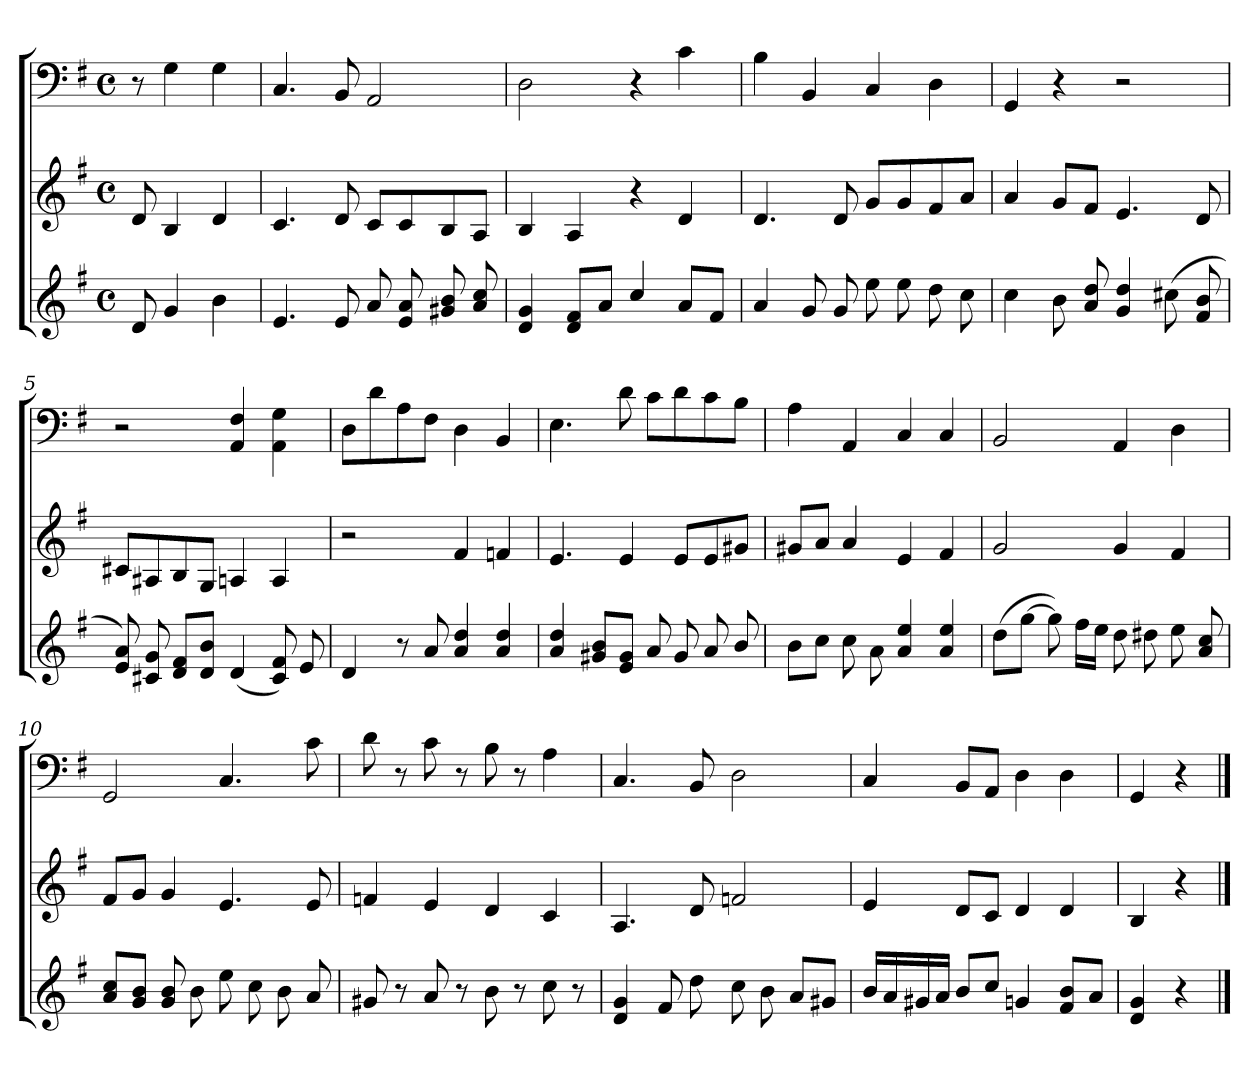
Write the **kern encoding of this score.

**kern	**kern	**kern
*part3	*part2	*part1
*staff3	*staff2	*staff1
*clefG2	*clefG2	*clefF4
*k[f#]	*k[f#]	*k[f#]
*M4/4	*M4/4	*M4/4
*met(c)	*met(c)	*met(c)
=	=	=
8d/	8d/	8r
4g/	4B/	4G\
4b\	4d/	4G\
=1	=1	=1
4.e/	4.c/	4.C/
8e/	8d/	8BB/
8a/	8c/L	2AA/
8e/ 8a/	8c/	.
8g#X/ 8b/	8B/	.
8a/ 8cc/	8A/J	.
=2	=2	=2
4d/ 4g/	4B/	2D\
8d/ 8f#/L	4A/	.
8a/J	.	.
4cc/	4r	4r
8a/L	4d/	4c\
8f#/J	.	.
=3	=3	=3
4a/	4.d/	4B\
8g/	.	4BB/
8g/	8d/	.
8ee\	8g/L	4C/
8ee\	8g/	.
8dd\	8f#/	4D\
8cc\	8a/J	.
=4	=4	=4
4cc\	4a/	4GG/
8b\	8g/L	4r
8a/ 8dd/	8f#/J	.
4g/ 4dd/	4.e/	2r
(8cc#X\	.	.
8f#/ 8b/	8d/	.
=5	=5	=5
8e/ 8a/)	8c#X/L	2r
8c#X/ 8g/	8A#X/	.
8d/ 8f#/L	8B/	.
8d/ 8b/J	8G/J	.
(4d/	4An/	4AA/ 4F#/
8c#/ 8f#/)	4A/	4AA\ 4G\
8e/	.	.
=6	=6	=6
4d/	2r	8D\L
.	.	8d\
8r	.	8A\
8a/	.	8F#\J
4a/ 4dd/	4f#/	4D\
4a/ 4dd/	4fn/	4BB/
=7	=7	=7
4a/ 4dd/	4.e/	4.E\
8g#X/ 8b/L	.	.
8e/ 8g#/J	4e/	8d\
8a/	.	8c\L
8g#/	8e/L	8d\
8a/	8e/	8c\
8b/	8g#X/J	8B\J
=8	=8	=8
8b\L	8g#X/L	4A\
8cc\J	8a/J	.
8cc\	4a/	4AA/
8a\	.	.
4a/ 4ee/	4e/	4C/
4a/ 4ee/	4f#/	4C/
=9	=9	=9
(8dd\L	2g/	2BB/
[8gg\J	.	.
8gg\])	.	.
16ff#\LL	.	.
16ee\JJ	.	.
8dd\	4g/	4AA/
8dd#X\	.	.
8ee\	4f#/	4D\
8a/ 8cc/	.	.
=10	=10	=10
8a/ 8cc/L	8f#/L	2GG/
8g/ 8b/J	8g/J	.
8g/ 8b/	4g/	.
8b\	.	.
8ee\	4.e/	4.C/
8cc\	.	.
8b\	.	.
8a/	8e/	8c\
=11	=11	=11
8g#X/	4fn/	8d\
8r	.	8r
8a/	4e/	8c\
8r	.	8r
8b\	4d/	8B\
8r	.	8r
8cc\	4c/	4A\
8r	.	.
=12	=12	=12
4d/ 4g/	4.A/	4.C/
8f#/	.	.
8dd\	8d/	8BB/
8cc\	2fn/	2D\
8b\	.	.
8a/L	.	.
8g#X/J	.	.
=13	=13	=13
16b/LL	4e/	4C/
16a/	.	.
16g#X/	.	.
16a/JJ	.	.
8b/L	8d/L	8BB/L
8cc/J	8c/J	8AA/J
4gn/	4d/	4D\
8f#/ 8b/L	4d/	4D\
8a/J	.	.
=14	=14	=14
4d/ 4g/	4B/	4GG/
4r	4r	4r
==	==	==
*-	*-	*-
